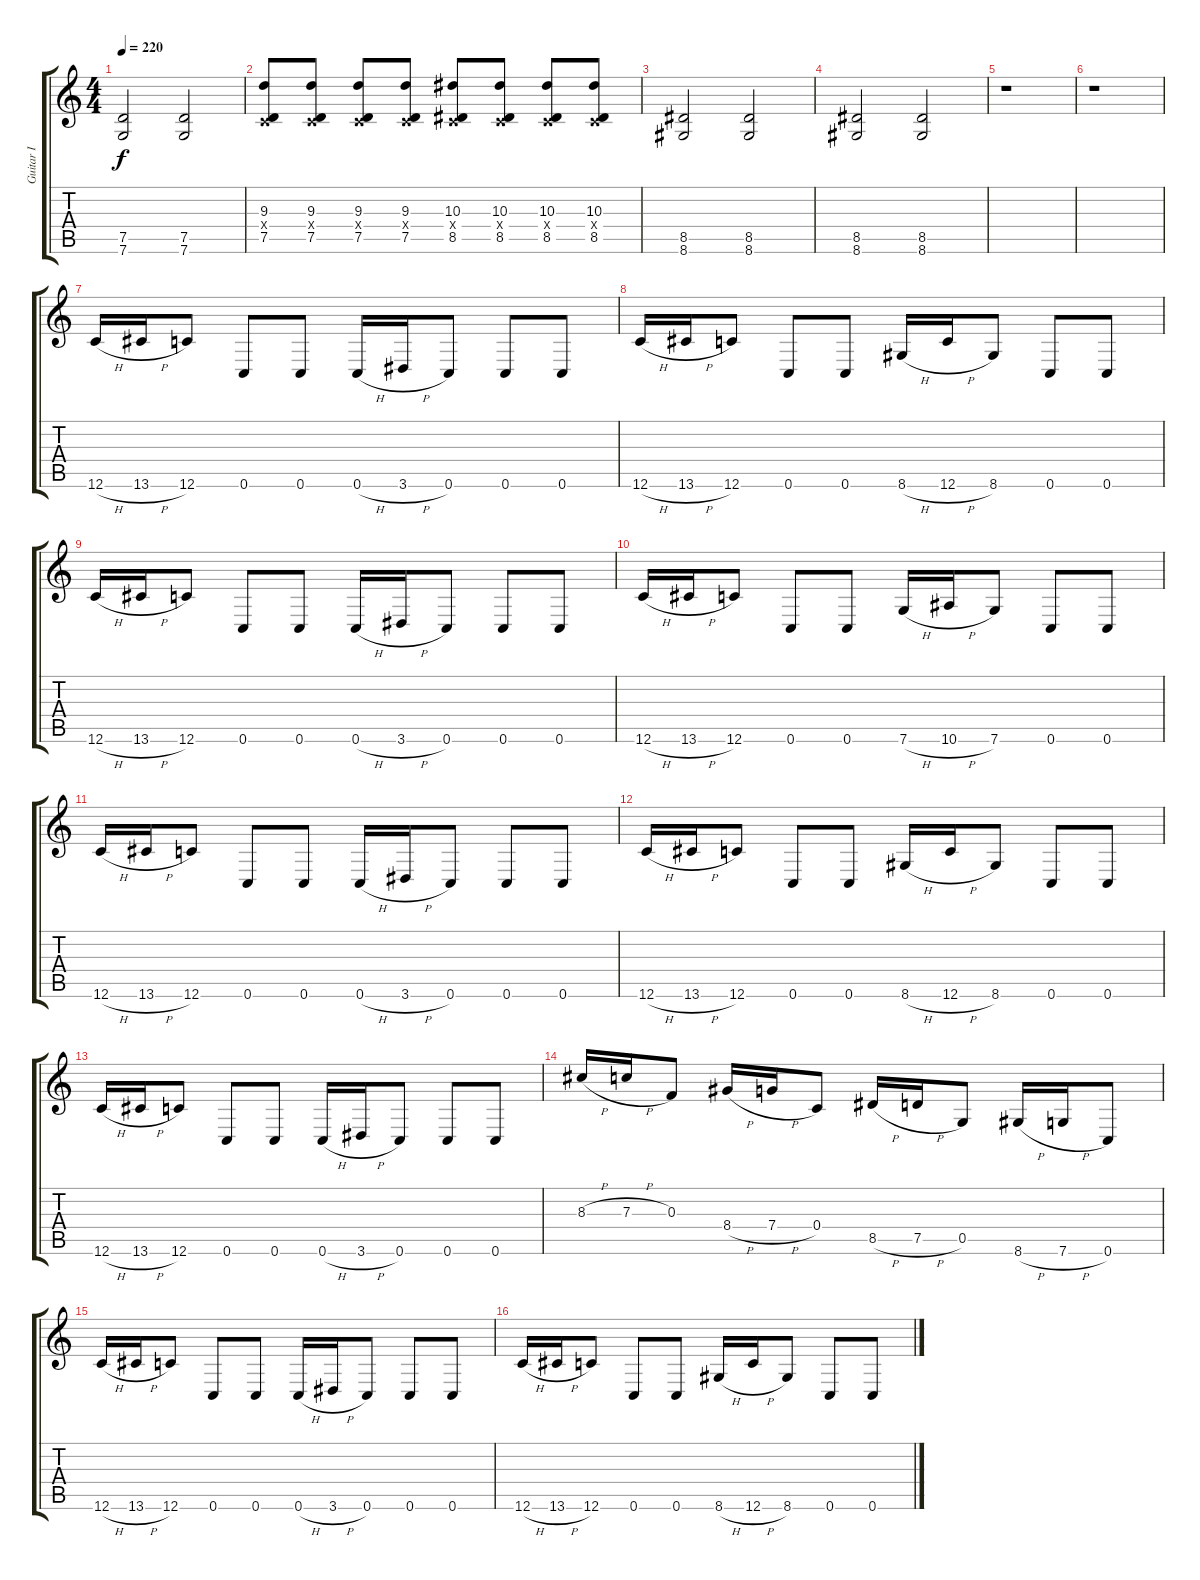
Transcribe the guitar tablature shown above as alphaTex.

\track ("Guitar I" "Guitar I") {instrument overdrivenguitar}
\staff {score tabs}
\tuning (D4 A3 F3 C3 G2 C2) {hide}
\ts (4 4)
\tempo 220
\clef g2
\ks c
(7.5 7.6).2{dy f} (7.5 7.6).2 |
(9.3 0.4{x} 7.5).8 (9.3 0.4{x} 7.5).8 (9.3 0.4{x} 7.5).8 (9.3 0.4{x} 7.5).8 (10.3 0.4{x} 8.5).8 (10.3 0.4{x} 8.5).8 (10.3 0.4{x} 8.5).8 (10.3 0.4{x} 8.5).8 |
(8.5 8.6).2 (8.5 8.6).2 |
(8.5 8.6).2 (8.5 8.6).2 |
r.1 |
r.1 |
12.6{h}.16 13.6{h}.16 12.6.8 0.6.8 0.6.8 0.6{h}.16 3.6{h}.16 0.6.8 0.6.8 0.6.8 |
12.6{h}.16 13.6{h}.16 12.6.8 0.6.8 0.6.8 8.6{h}.16 12.6{h}.16 8.6.8 0.6.8 0.6.8 |
12.6{h}.16 13.6{h}.16 12.6.8 0.6.8 0.6.8 0.6{h}.16 3.6{h}.16 0.6.8 0.6.8 0.6.8 |
12.6{h}.16 13.6{h}.16 12.6.8 0.6.8 0.6.8 7.6{h}.16 10.6{h}.16 7.6.8 0.6.8 0.6.8 |
12.6{h}.16 13.6{h}.16 12.6.8 0.6.8 0.6.8 0.6{h}.16 3.6{h}.16 0.6.8 0.6.8 0.6.8 |
12.6{h}.16 13.6{h}.16 12.6.8 0.6.8 0.6.8 8.6{h}.16 12.6{h}.16 8.6.8 0.6.8 0.6.8 |
12.6{h}.16 13.6{h}.16 12.6.8 0.6.8 0.6.8 0.6{h}.16 3.6{h}.16 0.6.8 0.6.8 0.6.8 |
8.3{h}.16 7.3{h}.16 0.3.8 8.4{h}.16 7.4{h}.16 0.4.8 8.5{h}.16 7.5{h}.16 0.5.8 8.6{h}.16 7.6{h}.16 0.6.8 |
12.6{h}.16 13.6{h}.16 12.6.8 0.6.8 0.6.8 0.6{h}.16 3.6{h}.16 0.6.8 0.6.8 0.6.8 |
12.6{h}.16 13.6{h}.16 12.6.8 0.6.8 0.6.8 8.6{h}.16 12.6{h}.16 8.6.8 0.6.8 0.6.8
